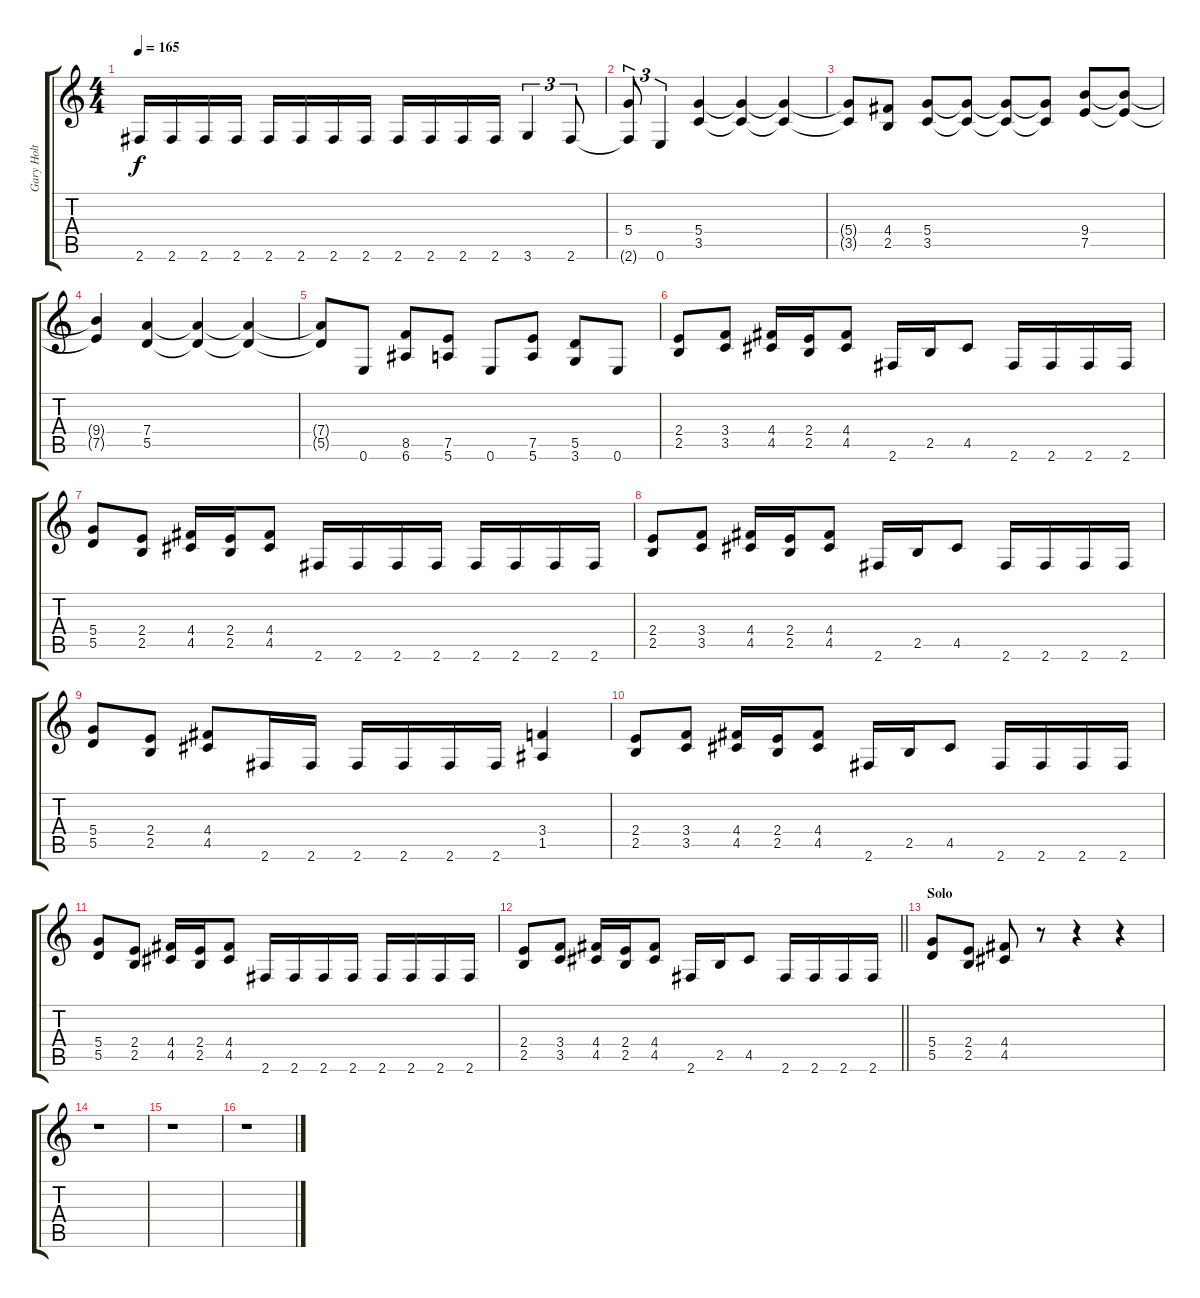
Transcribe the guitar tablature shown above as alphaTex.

\track ("Gary Holt" "Gary Holt") {instrument distortionguitar}
\staff {score tabs}
\tuning (E4 B3 G3 D3 A2 E2) {hide}
\ts (4 4)
\tempo 165
\clef g2
\ks c
2.6.16{dy f} 2.6.16 2.6.16 2.6.16 2.6.16 2.6.16 2.6.16 2.6.16 2.6.16 2.6.16 2.6.16 2.6.16 3.6.4{tu (3 2)} 2.6.8{tu (3 2)} |
(5.4{t} 2.6{t}).8{tu (3 2)} 0.6.4{tu (3 2)} (5.4 3.5).4 (5.4{t} 3.5{t}).4 (5.4{t} 3.5{t}).4 |
(5.4{t} 3.5{t}).8 (4.4 2.5).8 (5.4 3.5).8 (5.4{t} 3.5{t}).8 (5.4{t} 3.5{t}).8 (5.4{t} 3.5{t}).8 (9.4 7.5).8 (9.4{t} 7.5{t}).8 |
(9.4{t} 7.5{t}).4 (7.4 5.5).4 (7.4{t} 5.5{t}).4 (7.4{t} 5.5{t}).4 |
(7.4{t} 5.5{t}).8 0.6.8 (8.5 6.6).8 (7.5 5.6).8 0.6.8 (7.5 5.6).8 (5.5 3.6).8 0.6.8 |
(2.4 2.5).8 (3.4 3.5).8 (4.4 4.5).16 (2.4 2.5).16 (4.4 4.5).8 2.6.16 2.5.16 4.5.8 2.6.16 2.6.16 2.6.16 2.6.16 |
(5.4 5.5).8 (2.4 2.5).8 (4.4 4.5).16 (2.4 2.5).16 (4.4 4.5).8 2.6.16 2.6.16 2.6.16 2.6.16 2.6.16 2.6.16 2.6.16 2.6.16 |
(2.4 2.5).8 (3.4 3.5).8 (4.4 4.5).16 (2.4 2.5).16 (4.4 4.5).8 2.6.16 2.5.16 4.5.8 2.6.16 2.6.16 2.6.16 2.6.16 |
(5.4 5.5).8 (2.4 2.5).8 (4.4 4.5).8 2.6.16 2.6.16 2.6.16 2.6.16 2.6.16 2.6.16 (3.4 1.5).4 |
(2.4 2.5).8 (3.4 3.5).8 (4.4 4.5).16 (2.4 2.5).16 (4.4 4.5).8 2.6.16 2.5.16 4.5.8 2.6.16 2.6.16 2.6.16 2.6.16 |
(5.4 5.5).8 (2.4 2.5).8 (4.4 4.5).16 (2.4 2.5).16 (4.4 4.5).8 2.6.16 2.6.16 2.6.16 2.6.16 2.6.16 2.6.16 2.6.16 2.6.16 |
\barLineRight lightlight
(2.4 2.5).8 (3.4 3.5).8 (4.4 4.5).16 (2.4 2.5).16 (4.4 4.5).8 2.6.16 2.5.16 4.5.8 2.6.16 2.6.16 2.6.16 2.6.16 |
\section ("" "Solo")
(5.4 5.5).8 (2.4 2.5).8 (4.4 4.5).8 r.8 r.4 r.4 |
r.1 |
r.1 |
r.1
